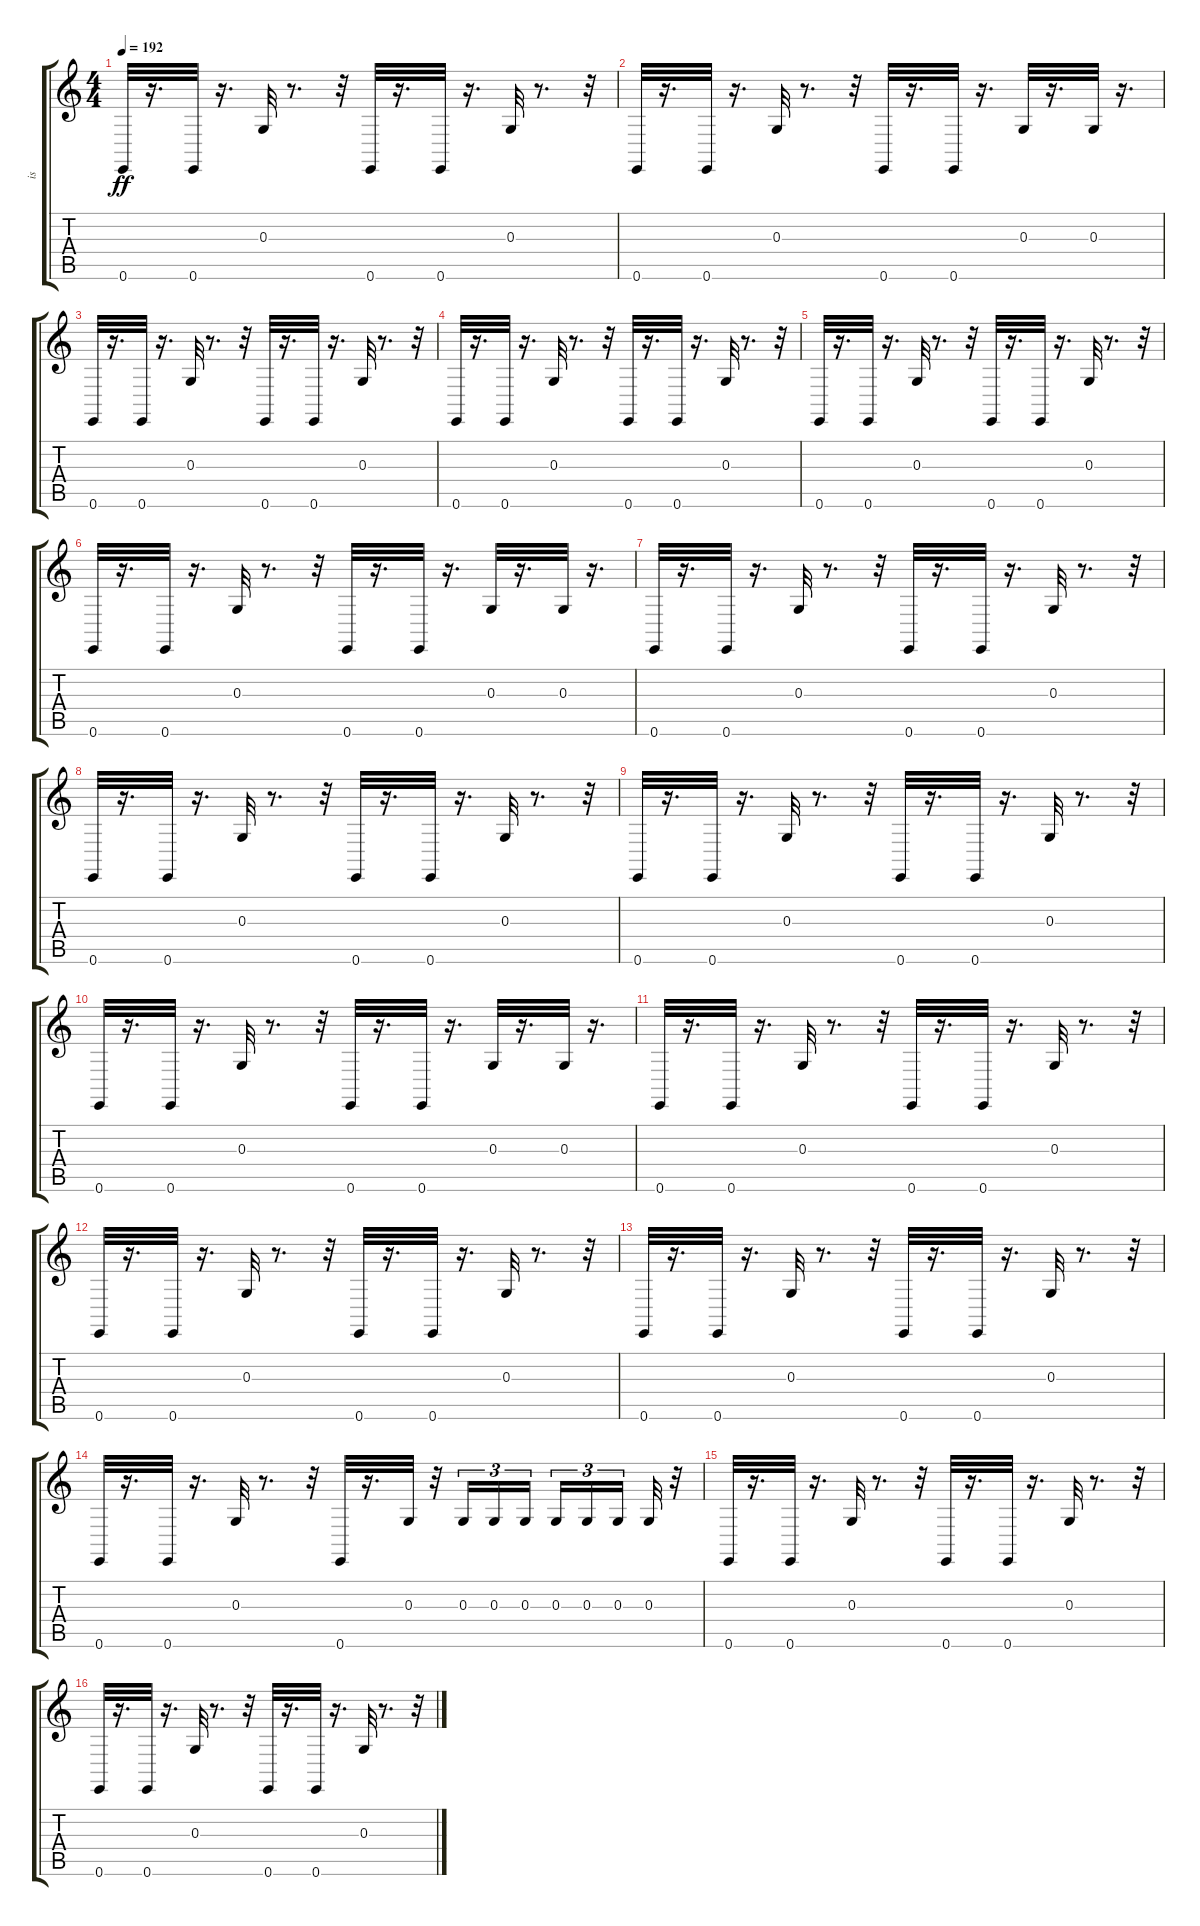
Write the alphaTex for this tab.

\track ("is" "is") {instrument melodictom}
\staff {score tabs}
\tuning (E4 B3 G3 D3 A2 E2) {hide}
\ts (4 4)
\tempo 192
\clef g2
\ks c
0.6.32{dy ff} r.16{d} 0.6.32 r.16{d} 0.3.32 r.8{d} r.32 0.6.32 r.16{d} 0.6.32 r.16{d} 0.3.32 r.8{d} r.32 |
0.6.32 r.16{d} 0.6.32 r.16{d} 0.3.32 r.8{d} r.32 0.6.32 r.16{d} 0.6.32 r.16{d} 0.3.32 r.16{d} 0.3.32 r.16{d} |
0.6.32 r.16{d} 0.6.32 r.16{d} 0.3.32 r.8{d} r.32 0.6.32 r.16{d} 0.6.32 r.16{d} 0.3.32 r.8{d} r.32 |
0.6.32 r.16{d} 0.6.32 r.16{d} 0.3.32 r.8{d} r.32 0.6.32 r.16{d} 0.6.32 r.16{d} 0.3.32 r.8{d} r.32 |
0.6.32 r.16{d} 0.6.32 r.16{d} 0.3.32 r.8{d} r.32 0.6.32 r.16{d} 0.6.32 r.16{d} 0.3.32 r.8{d} r.32 |
0.6.32 r.16{d} 0.6.32 r.16{d} 0.3.32 r.8{d} r.32 0.6.32 r.16{d} 0.6.32 r.16{d} 0.3.32 r.16{d} 0.3.32 r.16{d} |
0.6.32 r.16{d} 0.6.32 r.16{d} 0.3.32 r.8{d} r.32 0.6.32 r.16{d} 0.6.32 r.16{d} 0.3.32 r.8{d} r.32 |
0.6.32 r.16{d} 0.6.32 r.16{d} 0.3.32 r.8{d} r.32 0.6.32 r.16{d} 0.6.32 r.16{d} 0.3.32 r.8{d} r.32 |
0.6.32 r.16{d} 0.6.32 r.16{d} 0.3.32 r.8{d} r.32 0.6.32 r.16{d} 0.6.32 r.16{d} 0.3.32 r.8{d} r.32 |
0.6.32 r.16{d} 0.6.32 r.16{d} 0.3.32 r.8{d} r.32 0.6.32 r.16{d} 0.6.32 r.16{d} 0.3.32 r.16{d} 0.3.32 r.16{d} |
0.6.32 r.16{d} 0.6.32 r.16{d} 0.3.32 r.8{d} r.32 0.6.32 r.16{d} 0.6.32 r.16{d} 0.3.32 r.8{d} r.32 |
0.6.32 r.16{d} 0.6.32 r.16{d} 0.3.32 r.8{d} r.32 0.6.32 r.16{d} 0.6.32 r.16{d} 0.3.32 r.8{d} r.32 |
0.6.32 r.16{d} 0.6.32 r.16{d} 0.3.32 r.8{d} r.32 0.6.32 r.16{d} 0.6.32 r.16{d} 0.3.32 r.8{d} r.32 |
0.6.32 r.16{d} 0.6.32 r.16{d} 0.3.32 r.8{d} r.32 0.6.32 r.16{d} 0.3.32 r.32 0.3.16{tu (3 2)} 0.3.16{tu (3 2)} 0.3.16{tu (3 2)} 0.3.16{tu (3 2)} 0.3.16{tu (3 2)} 0.3.16{tu (3 2)} 0.3.32 r.32 |
0.6.32 r.16{d} 0.6.32 r.16{d} 0.3.32 r.8{d} r.32 0.6.32 r.16{d} 0.6.32 r.16{d} 0.3.32 r.8{d} r.32 |
0.6.32 r.16{d} 0.6.32 r.16{d} 0.3.32 r.8{d} r.32 0.6.32 r.16{d} 0.6.32 r.16{d} 0.3.32 r.8{d} r.32
